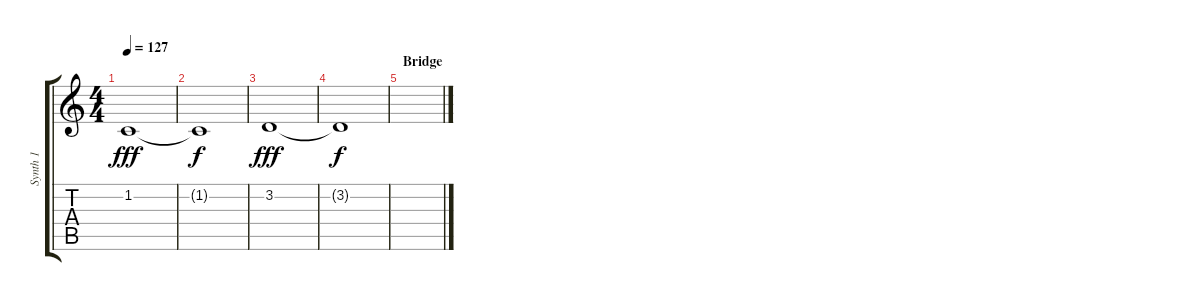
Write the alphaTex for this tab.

\track ("Synth 1" "Synth 1") {instrument electricgrandpiano}
\staff {score tabs}
\tuning (E4 B3 G3 D3 A2 E2) {hide}
\ts (4 4)
\tempo 127
\clef g2
\ks c
1.2.1{dy fff} |
1.2{t}.1{dy f} |
3.2.1{dy fff} |
3.2{t}.1{dy f} |
\section ("" "Bridge")
